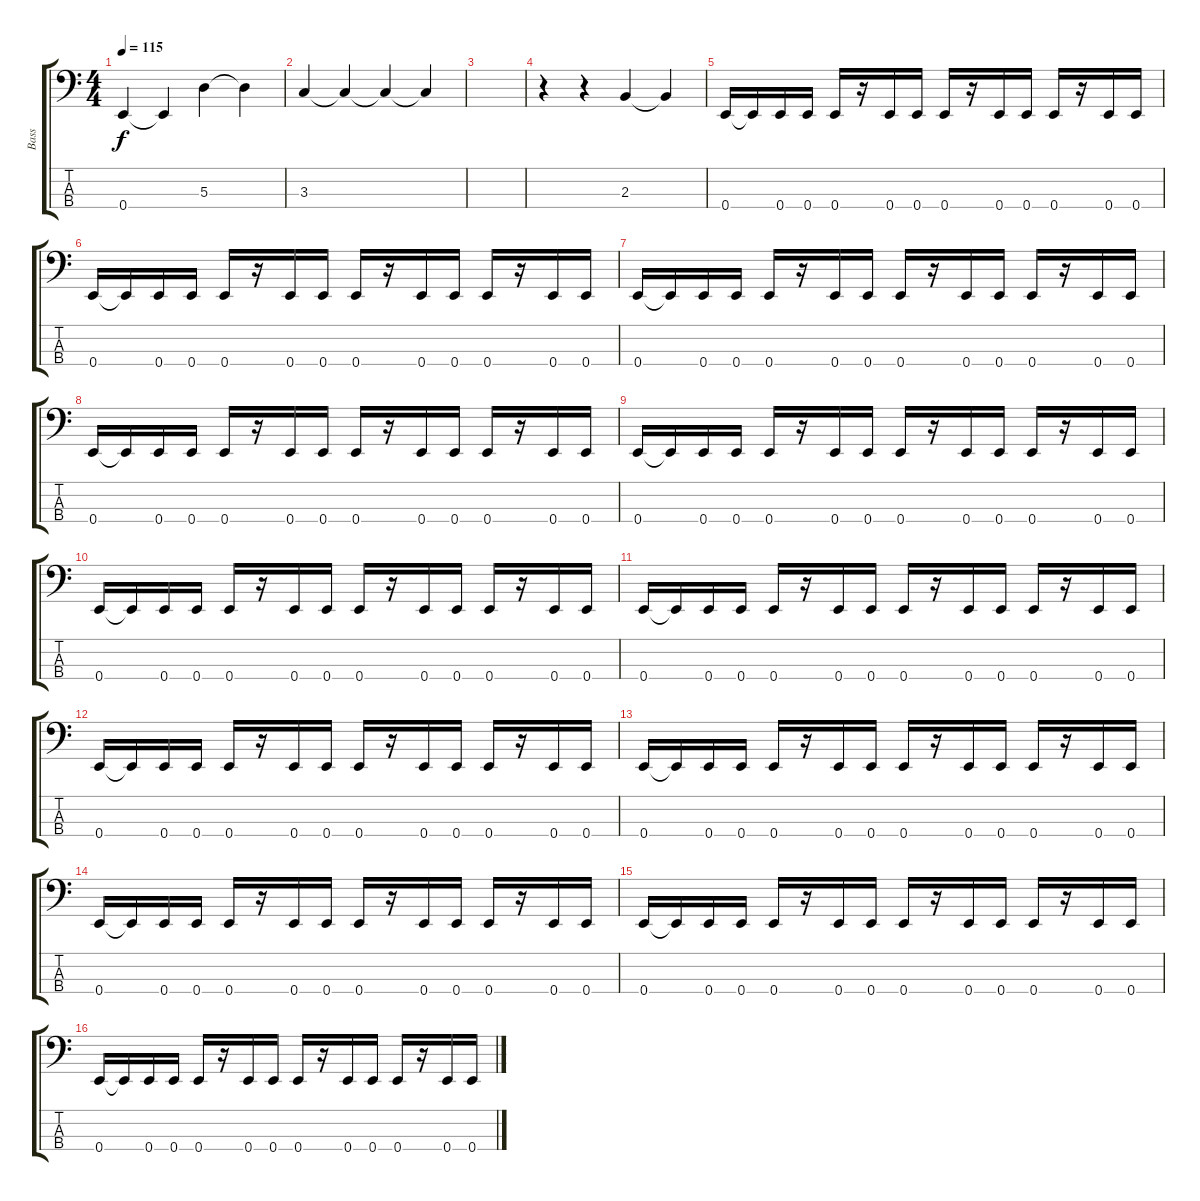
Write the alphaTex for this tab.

\track ("Bass" "Bass") {instrument electricbasspick}
\staff {score tabs}
\tuning (G2 D2 A1 E1) {hide}
\ts (4 4)
\tempo 115
\clef f4
\ks c
0.4.4{dy f} 0.4{t}.4 5.3.4 5.3{t}.4 |
3.3.4 3.3{t}.4 3.3{t}.4 3.3{t}.4 |
|
r.4 r.4 2.3.4 2.3{t}.4 |
0.4.16 0.4{t}.16 0.4.16 0.4.16 0.4.16 r.16 0.4.16 0.4.16 0.4.16 r.16 0.4.16 0.4.16 0.4.16 r.16 0.4.16 0.4.16 |
0.4.16 0.4{t}.16 0.4.16 0.4.16 0.4.16 r.16 0.4.16 0.4.16 0.4.16 r.16 0.4.16 0.4.16 0.4.16 r.16 0.4.16 0.4.16 |
0.4.16 0.4{t}.16 0.4.16 0.4.16 0.4.16 r.16 0.4.16 0.4.16 0.4.16 r.16 0.4.16 0.4.16 0.4.16 r.16 0.4.16 0.4.16 |
0.4.16 0.4{t}.16 0.4.16 0.4.16 0.4.16 r.16 0.4.16 0.4.16 0.4.16 r.16 0.4.16 0.4.16 0.4.16 r.16 0.4.16 0.4.16 |
0.4.16 0.4{t}.16 0.4.16 0.4.16 0.4.16 r.16 0.4.16 0.4.16 0.4.16 r.16 0.4.16 0.4.16 0.4.16 r.16 0.4.16 0.4.16 |
0.4.16 0.4{t}.16 0.4.16 0.4.16 0.4.16 r.16 0.4.16 0.4.16 0.4.16 r.16 0.4.16 0.4.16 0.4.16 r.16 0.4.16 0.4.16 |
0.4.16 0.4{t}.16 0.4.16 0.4.16 0.4.16 r.16 0.4.16 0.4.16 0.4.16 r.16 0.4.16 0.4.16 0.4.16 r.16 0.4.16 0.4.16 |
0.4.16 0.4{t}.16 0.4.16 0.4.16 0.4.16 r.16 0.4.16 0.4.16 0.4.16 r.16 0.4.16 0.4.16 0.4.16 r.16 0.4.16 0.4.16 |
0.4.16 0.4{t}.16 0.4.16 0.4.16 0.4.16 r.16 0.4.16 0.4.16 0.4.16 r.16 0.4.16 0.4.16 0.4.16 r.16 0.4.16 0.4.16 |
0.4.16 0.4{t}.16 0.4.16 0.4.16 0.4.16 r.16 0.4.16 0.4.16 0.4.16 r.16 0.4.16 0.4.16 0.4.16 r.16 0.4.16 0.4.16 |
0.4.16 0.4{t}.16 0.4.16 0.4.16 0.4.16 r.16 0.4.16 0.4.16 0.4.16 r.16 0.4.16 0.4.16 0.4.16 r.16 0.4.16 0.4.16 |
0.4.16 0.4{t}.16 0.4.16 0.4.16 0.4.16 r.16 0.4.16 0.4.16 0.4.16 r.16 0.4.16 0.4.16 0.4.16 r.16 0.4.16 0.4.16
